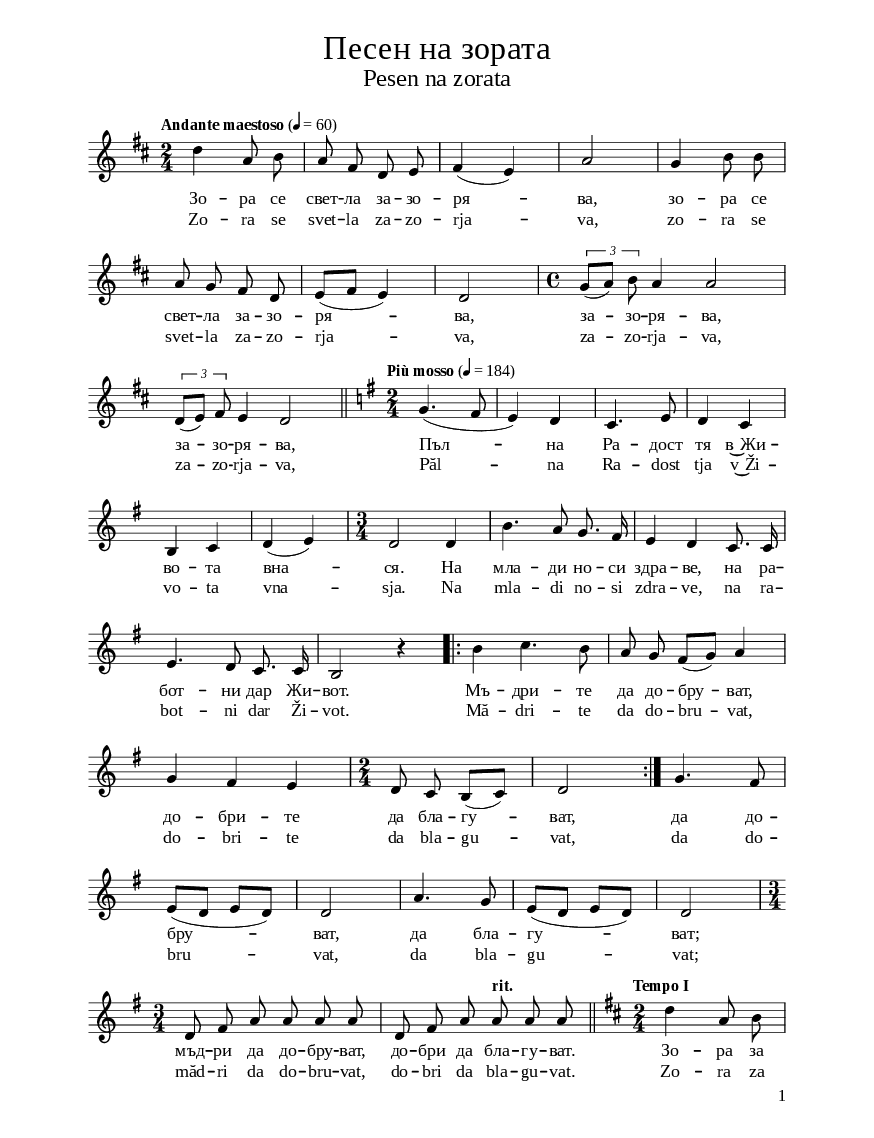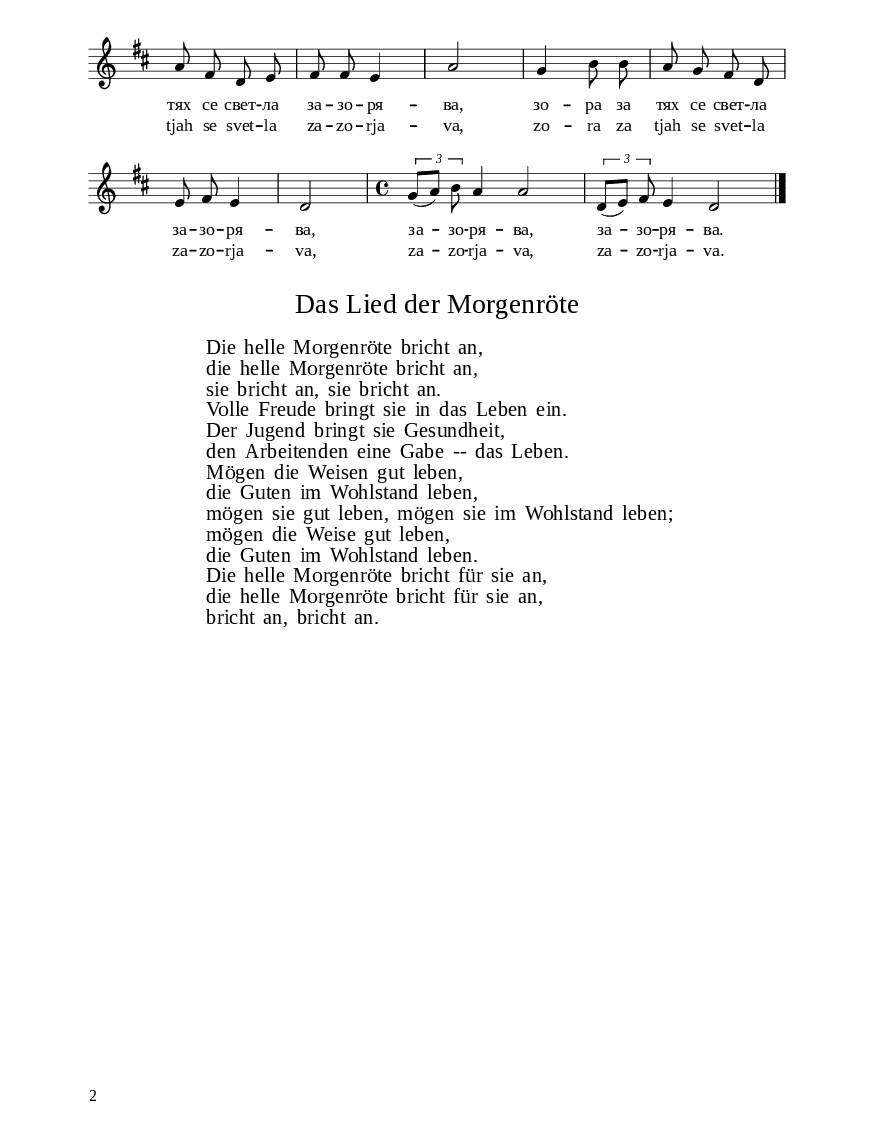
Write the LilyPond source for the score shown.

\version "2.24.1"

% include paper part and global functions
\include "include/globals.ily"

\bookpart {
  \label #'ref106
  \tocItem \markup "Песен на зората – Pesen na zorata"
  \include "include/bookpart-paper.ily"
  \score {
    \include "include/score-layout.ily"


    \new Voice \relative c' {
      \clef treble
      \key d \major
      \time 2/4
      \tempoFunc "Andante maestoso" 4 "60"
      \autoBeamOff


      \autoBeamOff
      d'4 a8 b8 | a8 fis8 d e | fis4 ( e4 ) | a2 | g4 b8 b| \break

      a8 g fis d | e [ ( fis ] e4 )  | d2 | \time 4/4 \tuplet 3/2 { { g8 [ (   a8 ) ] b8 } } a4 a2 \break

      \tuplet 3/2 {    { d,8 [( e8 )] } fis8 } e4 d2 \bar "||"  \key g \major \time 2/4
      \tempoFunc "Più mosso" 4 "184"
      g4. ( fis8 | e4 ) d4 | c4. e8 |  d4 c | \break

      b4 c | d (e) | \time 3/4 d2 d4 | b'4. a8 g8. fis16 | e4 d c8. c16  | \break

      e4. d8 c8. c16 | b2 r4 \bar ".|:"
      b'4 c4. b8 | a8 g fis [(g)] a4  \break

      g4 fis e | \time 2/4 d8 c b8 [(c8) ] | d2 |
      \bar ":|." g4. fis8 | \break

      e8 [( d ] e [d ]) | d2 | a'4. g8  |  e8 [( d8  ] e8 [d8 ]) | d2 | \break

      \time 3/4 d8 fis a a a a | d, fis a \tempo "rit." a a a \bar "||" \key d \major \time 2/4 \tempo "Tempo I" d4 a8 b | \break

      a8 fis d e | fis fis e4| a2 | g4 b8 b | a g fis d | \break

      e8 fis e4 | d2 | \time 4/4 \tuplet 3/2 { g8 [(a8)] b } a4 a2 | \tuplet 3/2 {d,8 [(e8)] fis8  }e4 d2 \bar "|."


    }

    \addlyrics {
      Зо -- ра се свет -- ла за -- зо -- ря -- ва,
      зо -- ра се свет -- ла за -- зо -- ря -- ва,
      за -- зо -- ря -- ва, за -- зо -- ря -- ва,

      Пъл -- на 	Pа -- дост тя в~Жи -- во -- та вна -- ся.

      На мла -- ди но -- си здра -- ве,

      на ра -- бот -- ни дар Жи -- вот.

      Мъ -- дри -- те да до -- бру -- ват,

      до -- бри -- те да бла -- гу -- ват,


      да до -- бру -- ват, да бла -- гу -- ват;

      мъд -- ри да до -- бру -- ват,

      до -- бри да бла -- гу -- ват.

      Зо -- ра за тях се свет -- ла за -- зо -- ря -- ва,

      зо -- ра за тях се свет -- ла за -- зо -- ря -- ва,

      за -- зо -- ря -- ва, за -- зо -- ря -- ва.
    }

    \addlyrics {
      Zo -- ra se svet -- la za -- zo -- rja -- va,
      zo -- ra se svet -- la za -- zo -- rja -- va,
      za -- zo -- rja -- va, za -- zo -- rja -- va,

      Păl -- na 	Ra -- dost tja v~Ži -- vo -- ta vna -- sja.

      Na mla -- di no -- si zdra -- ve,

      na ra -- bot -- ni dar Ži -- vot.

      Mă -- dri -- te da do -- bru -- vat,

      do -- bri -- te da bla -- gu -- vat,


      da do -- bru -- vat, da bla -- gu -- vat;

      măd -- ri da do -- bru -- vat,

      do -- bri da bla -- gu -- vat.

      Zo -- ra za tjah se svet -- la za -- zo -- rja -- va,

      zo -- ra za tjah se svet -- la za -- zo -- rja -- va,

      za -- zo -- rja -- va, za -- zo -- rja -- va.
    }


    \header {
      title = \titleFunc "Песен на зората" "Pesen na zorata"
    }

    \midi{}

  } % score

  %\markup \dc-two "D.C." "con repitione"


  % include foreign translation(s) of the song

  \version "2.24.0"

\markup \fill-line { \fontsize #deTitleFontSize "Das Lied der Morgenröte" }
\markup \null
\markup \null
\markup \fontsize #deCoupletFontSize {
  \hspace #10
  \override #`(baseline-skip . ,deCoupletBaselineSkip)

  \column {
    \line { " "Die helle Morgenröte bricht an,}

    \line { " "die helle Morgenröte bricht an,}

    \line { " "sie bricht an, sie bricht an.}

    \line { " "Volle Freude bringt sie in das Leben ein.}

    \line { " "Der Jugend bringt sie Gesundheit, }

    \line { " "den Arbeitenden eine Gabe -- das Leben. }

    \line { " "Mögen die Weisen gut leben, }

    \line { " "die Guten im Wohlstand leben,}

    \line { " "mögen sie gut leben, mögen sie im Wohlstand leben;}

    \line { " "mögen die Weise gut leben,}

    \line { " "die Guten im Wohlstand leben.}

    \line { " "Die helle Morgenröte bricht für sie an,}

    \line { " "die helle Morgenröte bricht für sie an, }

    \line { " "bricht an, bricht an. }




  }


}


} % bookpart
